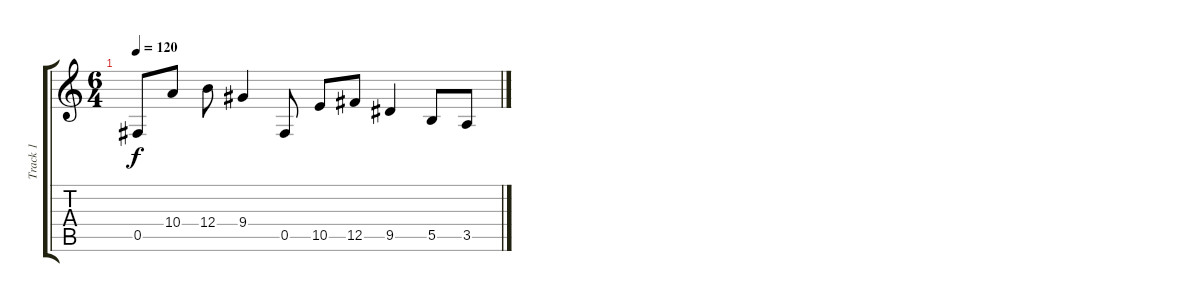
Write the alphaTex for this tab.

\track ("Track 1" "Track 1") {instrument acousticguitarnylon}
\staff {score tabs}
\tuning (Db4 Ab3 E3 B2 Gb2 B1) {hide}
\ts (6 4)
\tempo 120
\clef g2
\ks c
0.5.8{dy f instrument acousticguitarnylon} 10.4.8 12.4.8 9.4.4 0.5.8 10.5.8 12.5.8 9.5.4 5.5.8 3.5.8
